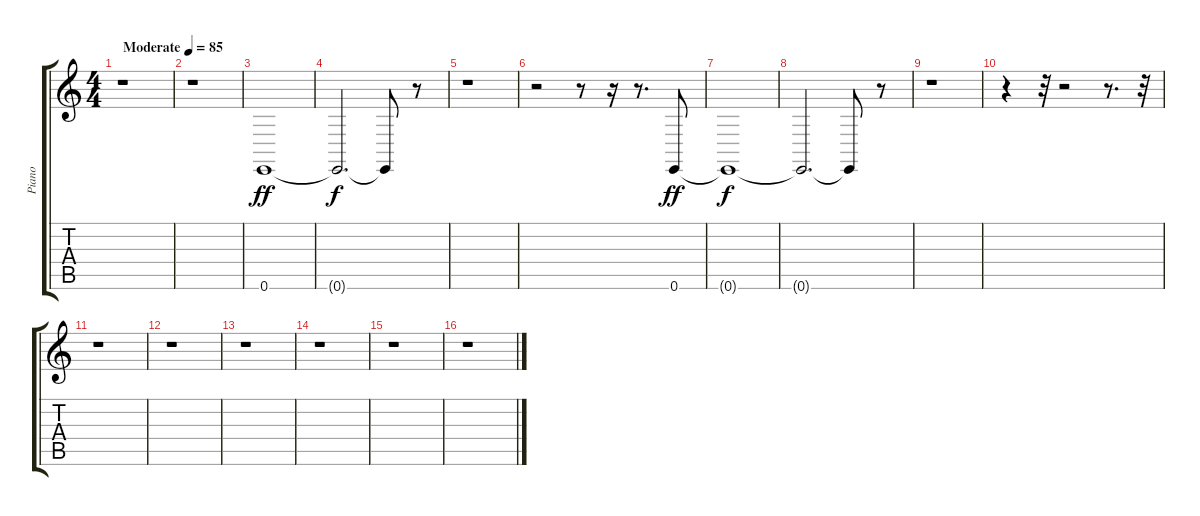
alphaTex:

\track ("Piano" "Piano") {instrument electricgrandpiano}
\staff {score tabs}
\tuning (E4 B3 G3 D3 A2 E2) {hide}
\ts (4 4)
\tempo (85 "Moderate")
\clef g2
\ks c
r.1{dy ff instrument electricgrandpiano} |
r.1 |
0.6.1 |
0.6{t}.2{d dy f} 0.6{t}.8 r.8 |
r.1 |
r.2 r.8 r.16 r.8{d} 0.6.8{dy ff} |
0.6{t}.1{dy f} |
0.6{t}.2{d} 0.6{t}.8 r.8 |
r.1 |
r.4 r.32 r.2 r.8{d} r.32 |
r.1 |
r.1 |
r.1 |
r.1 |
r.1 |
r.1
